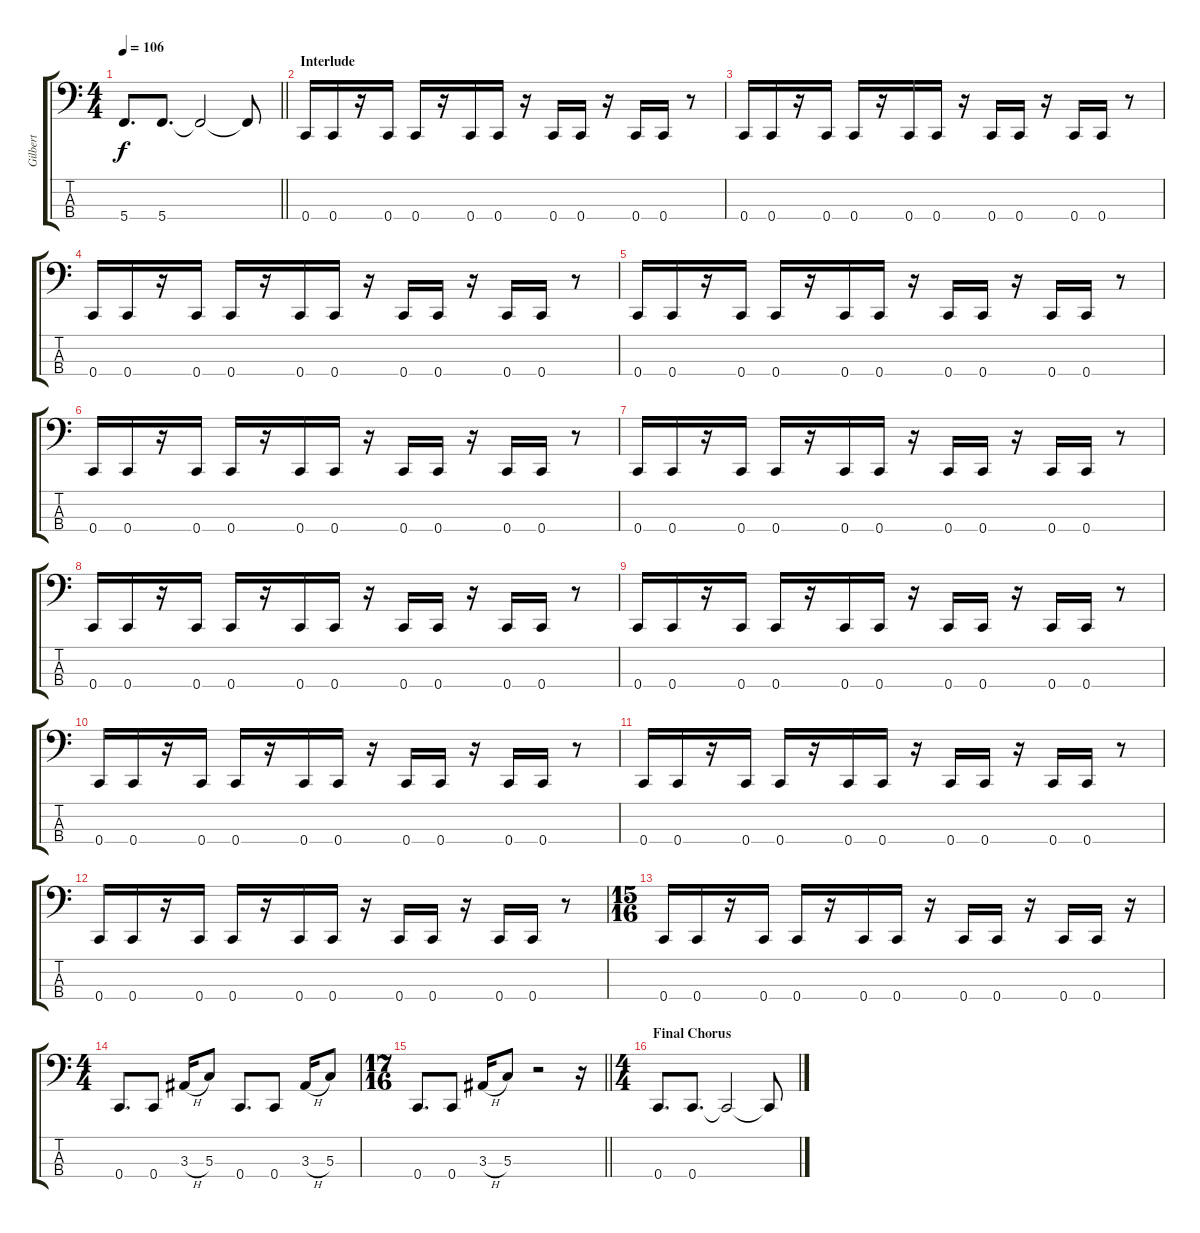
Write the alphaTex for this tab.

\track ("Gilbert" "Gilbert") {instrument electricbassfinger}
\staff {score tabs}
\tuning (F2 C2 G1 C1) {hide}
\ts (4 4)
\tempo 106
\clef f4
\barLineRight lightlight
\ks c
5.4.8{d dy f} 5.4.8{d} 5.4{t}.2 5.4{t}.8 |
\section ("" "Interlude")
0.4.16 0.4.16 r.16 0.4.16 0.4.16 r.16 0.4.16 0.4.16 r.16 0.4.16 0.4.16 r.16 0.4.16 0.4.16 r.8 |
0.4.16 0.4.16 r.16 0.4.16 0.4.16 r.16 0.4.16 0.4.16 r.16 0.4.16 0.4.16 r.16 0.4.16 0.4.16 r.8 |
0.4.16 0.4.16 r.16 0.4.16 0.4.16 r.16 0.4.16 0.4.16 r.16 0.4.16 0.4.16 r.16 0.4.16 0.4.16 r.8 |
0.4.16 0.4.16 r.16 0.4.16 0.4.16 r.16 0.4.16 0.4.16 r.16 0.4.16 0.4.16 r.16 0.4.16 0.4.16 r.8 |
0.4.16 0.4.16 r.16 0.4.16 0.4.16 r.16 0.4.16 0.4.16 r.16 0.4.16 0.4.16 r.16 0.4.16 0.4.16 r.8 |
0.4.16 0.4.16 r.16 0.4.16 0.4.16 r.16 0.4.16 0.4.16 r.16 0.4.16 0.4.16 r.16 0.4.16 0.4.16 r.8 |
0.4.16 0.4.16 r.16 0.4.16 0.4.16 r.16 0.4.16 0.4.16 r.16 0.4.16 0.4.16 r.16 0.4.16 0.4.16 r.8 |
0.4.16 0.4.16 r.16 0.4.16 0.4.16 r.16 0.4.16 0.4.16 r.16 0.4.16 0.4.16 r.16 0.4.16 0.4.16 r.8 |
0.4.16 0.4.16 r.16 0.4.16 0.4.16 r.16 0.4.16 0.4.16 r.16 0.4.16 0.4.16 r.16 0.4.16 0.4.16 r.8 |
0.4.16 0.4.16 r.16 0.4.16 0.4.16 r.16 0.4.16 0.4.16 r.16 0.4.16 0.4.16 r.16 0.4.16 0.4.16 r.8 |
0.4.16 0.4.16 r.16 0.4.16 0.4.16 r.16 0.4.16 0.4.16 r.16 0.4.16 0.4.16 r.16 0.4.16 0.4.16 r.8 |
\ts (15 16)
0.4.16 0.4.16 r.16 0.4.16 0.4.16 r.16 0.4.16 0.4.16 r.16 0.4.16 0.4.16 r.16 0.4.16 0.4.16 r.16 |
\ts (4 4)
0.4.8{d} 0.4.8 3.3{h}.16 5.3.8 0.4.8{d} 0.4.8 3.3{h}.16 5.3.8 |
\ts (17 16)
\barLineRight lightlight
0.4.8{d} 0.4.8 3.3{h}.16 5.3.8 r.2 r.16 |
\ts (4 4)
\section ("" "Final Chorus")
0.4.8{d} 0.4.8{d} 0.4{t}.2 0.4{t}.8
